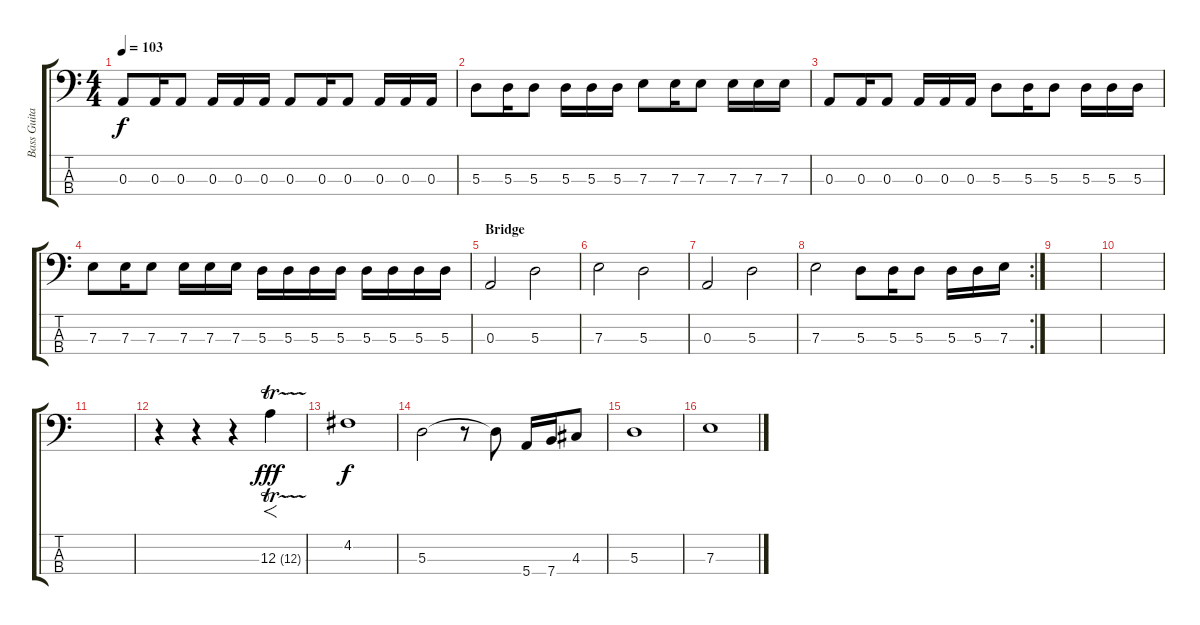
\track ("Bass Guitar" "Bass Guita") {instrument fretlessbass}
\staff {score tabs}
\tuning (G2 D2 A1 E1) {hide}
\ts (4 4)
\tempo 103
\clef f4
\ks c
0.3.8{dy f} 0.3.16 0.3.8 0.3.16 0.3.16 0.3.16 0.3.8 0.3.16 0.3.8 0.3.16 0.3.16 0.3.16 |
5.3.8 5.3.16 5.3.8 5.3.16 5.3.16 5.3.16 7.3.8 7.3.16 7.3.8 7.3.16 7.3.16 7.3.16 |
0.3.8 0.3.16 0.3.8 0.3.16 0.3.16 0.3.16 5.3.8 5.3.16 5.3.8 5.3.16 5.3.16 5.3.16 |
7.3.8 7.3.16 7.3.8 7.3.16 7.3.16 7.3.16 5.3.16 5.3.16 5.3.16 5.3.16 5.3.16 5.3.16 5.3.16 5.3.16 |
\section ("" "Bridge")
0.3.2 5.3.2 |
7.3.2 5.3.2 |
0.3.2 5.3.2 |
\rc 2
7.3.2 5.3.8 5.3.16 5.3.8 5.3.16 5.3.16 7.3.16 |
|
|
|
r.4 r.4 r.4 12.3{tr (12 16)}.4{f dy fff} |
4.2.1{dy f} |
5.3.2 r.8 5.3{t}.8 5.4.16 7.4.16 4.3.8 |
5.3.1 |
7.3.1
